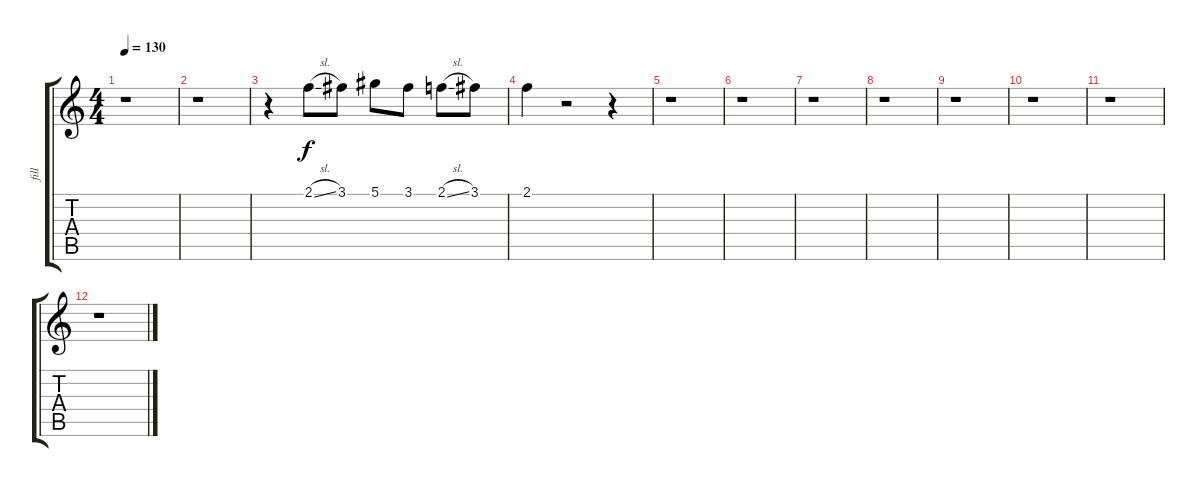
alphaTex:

\track ("fill" "fill") {instrument acousticguitarsteel}
\staff {score tabs}
\tuning (Eb4 Bb3 Gb3 Db3 Ab2 Eb2) {hide}
\ts (4 4)
\tempo 130
\clef g2
\ks c
r.1{dy f} |
r.1 |
r.4 2.1{sl}.8 3.1.8 5.1.8 3.1.8 2.1{sl}.8 3.1.8 |
2.1.4 r.2 r.4 |
r.1 |
r.1 |
r.1 |
r.1 |
r.1 |
r.1 |
r.1 |
r.1
